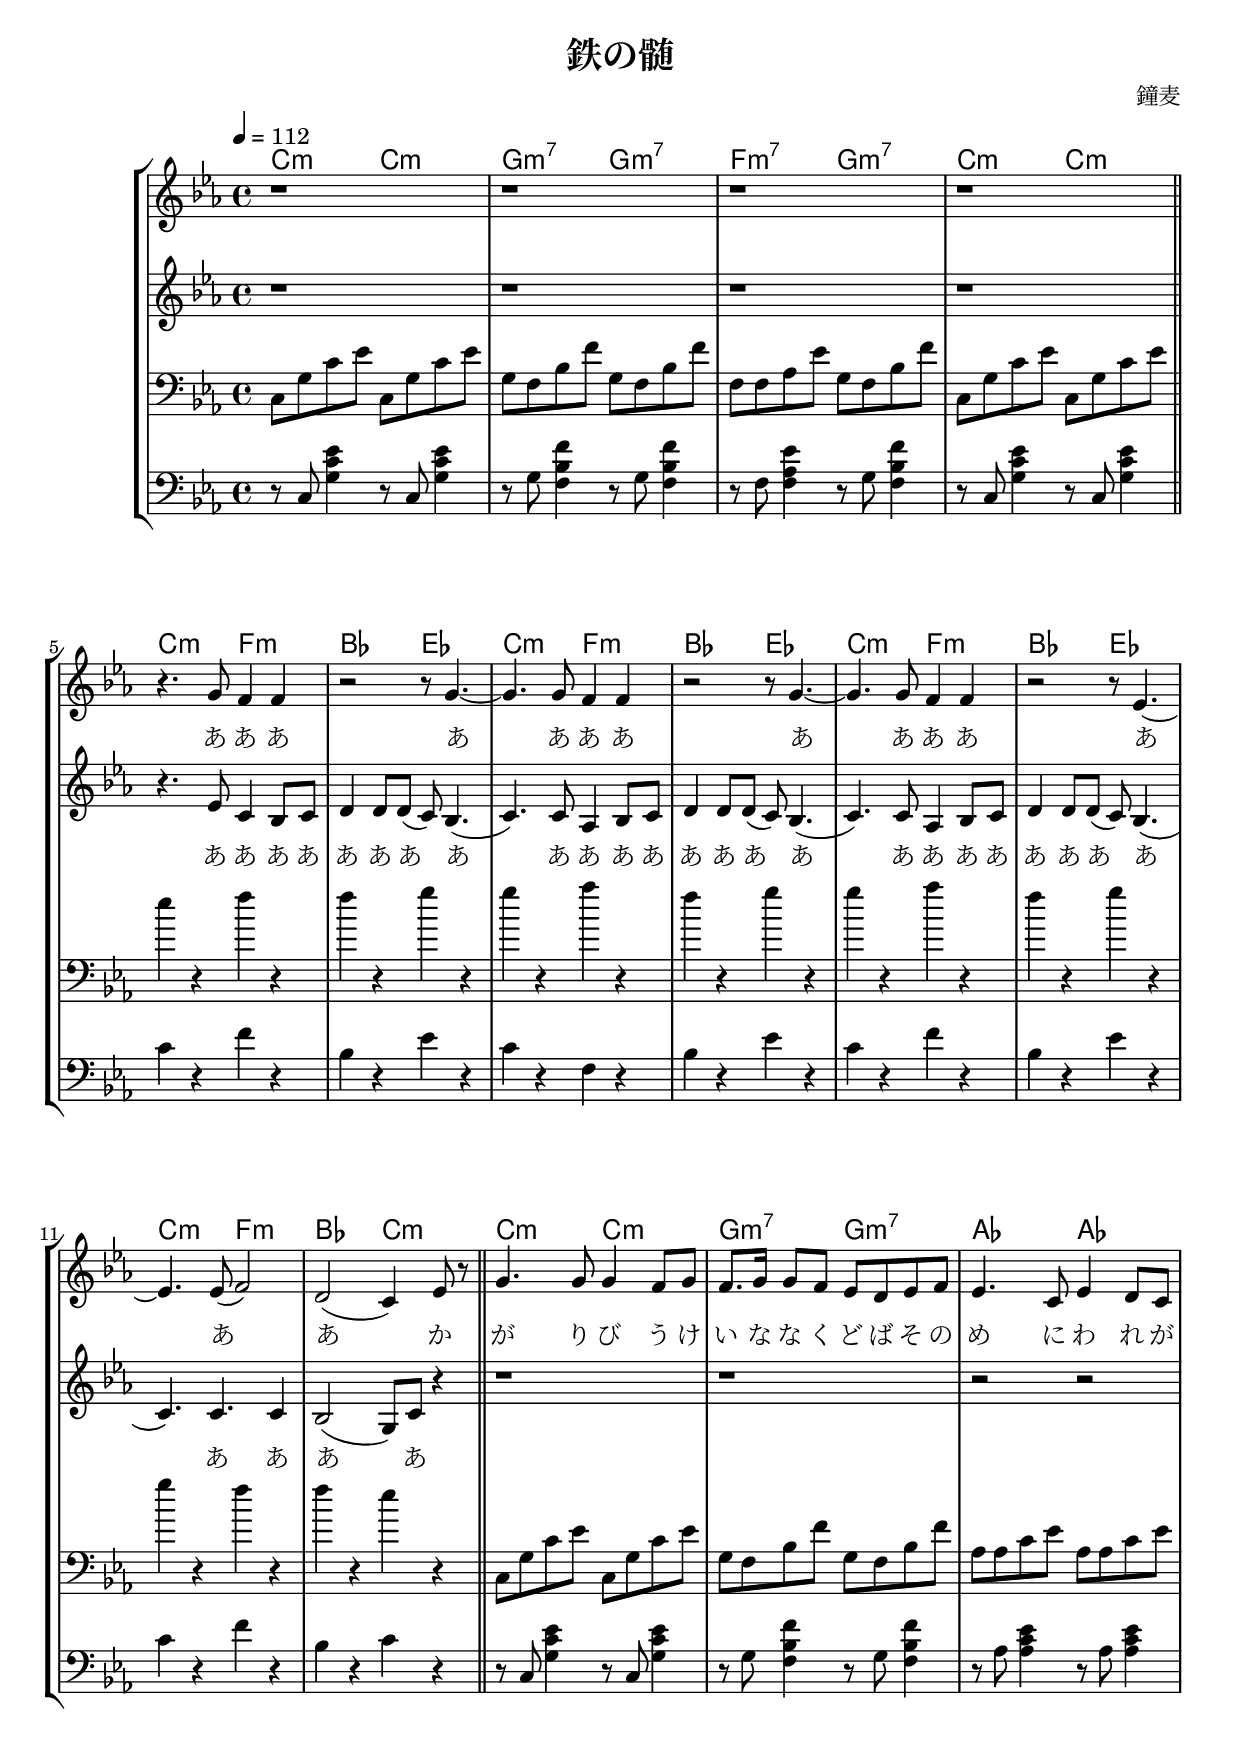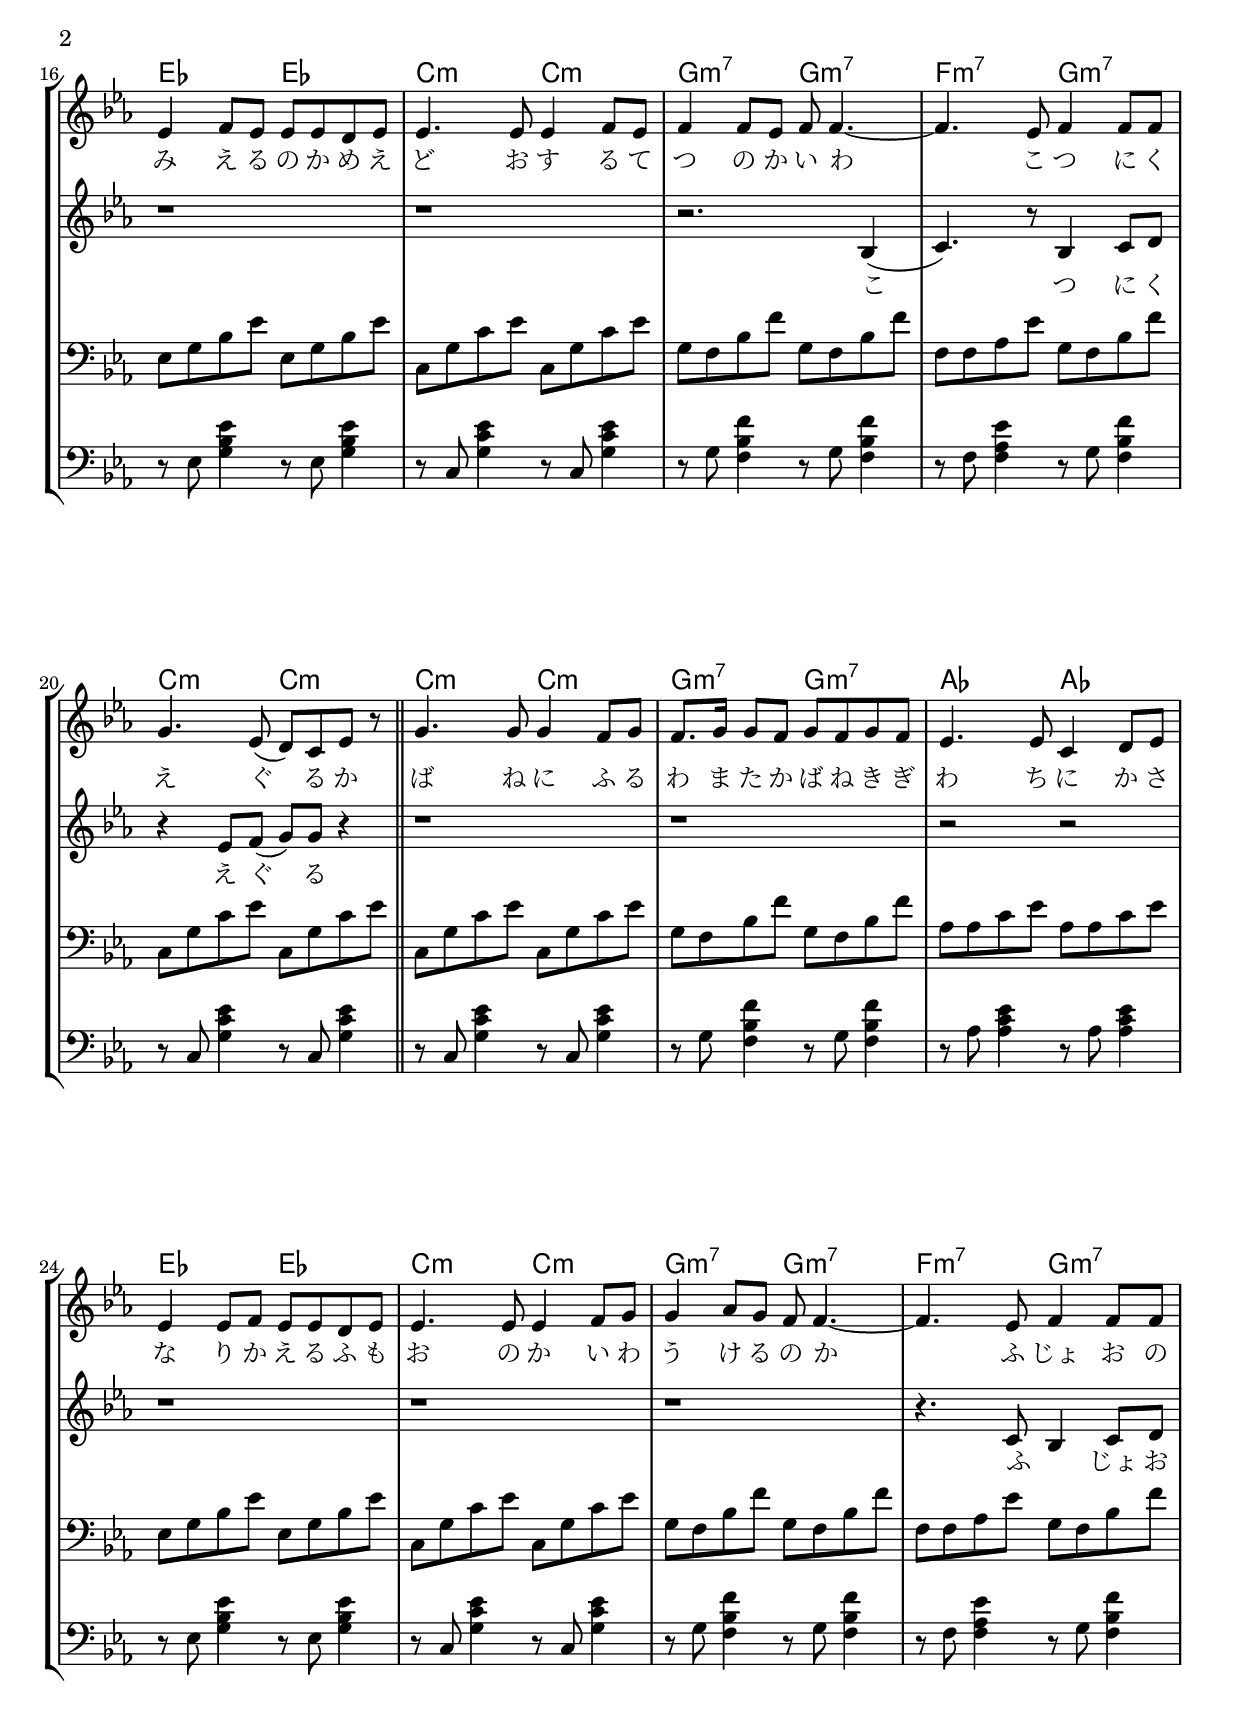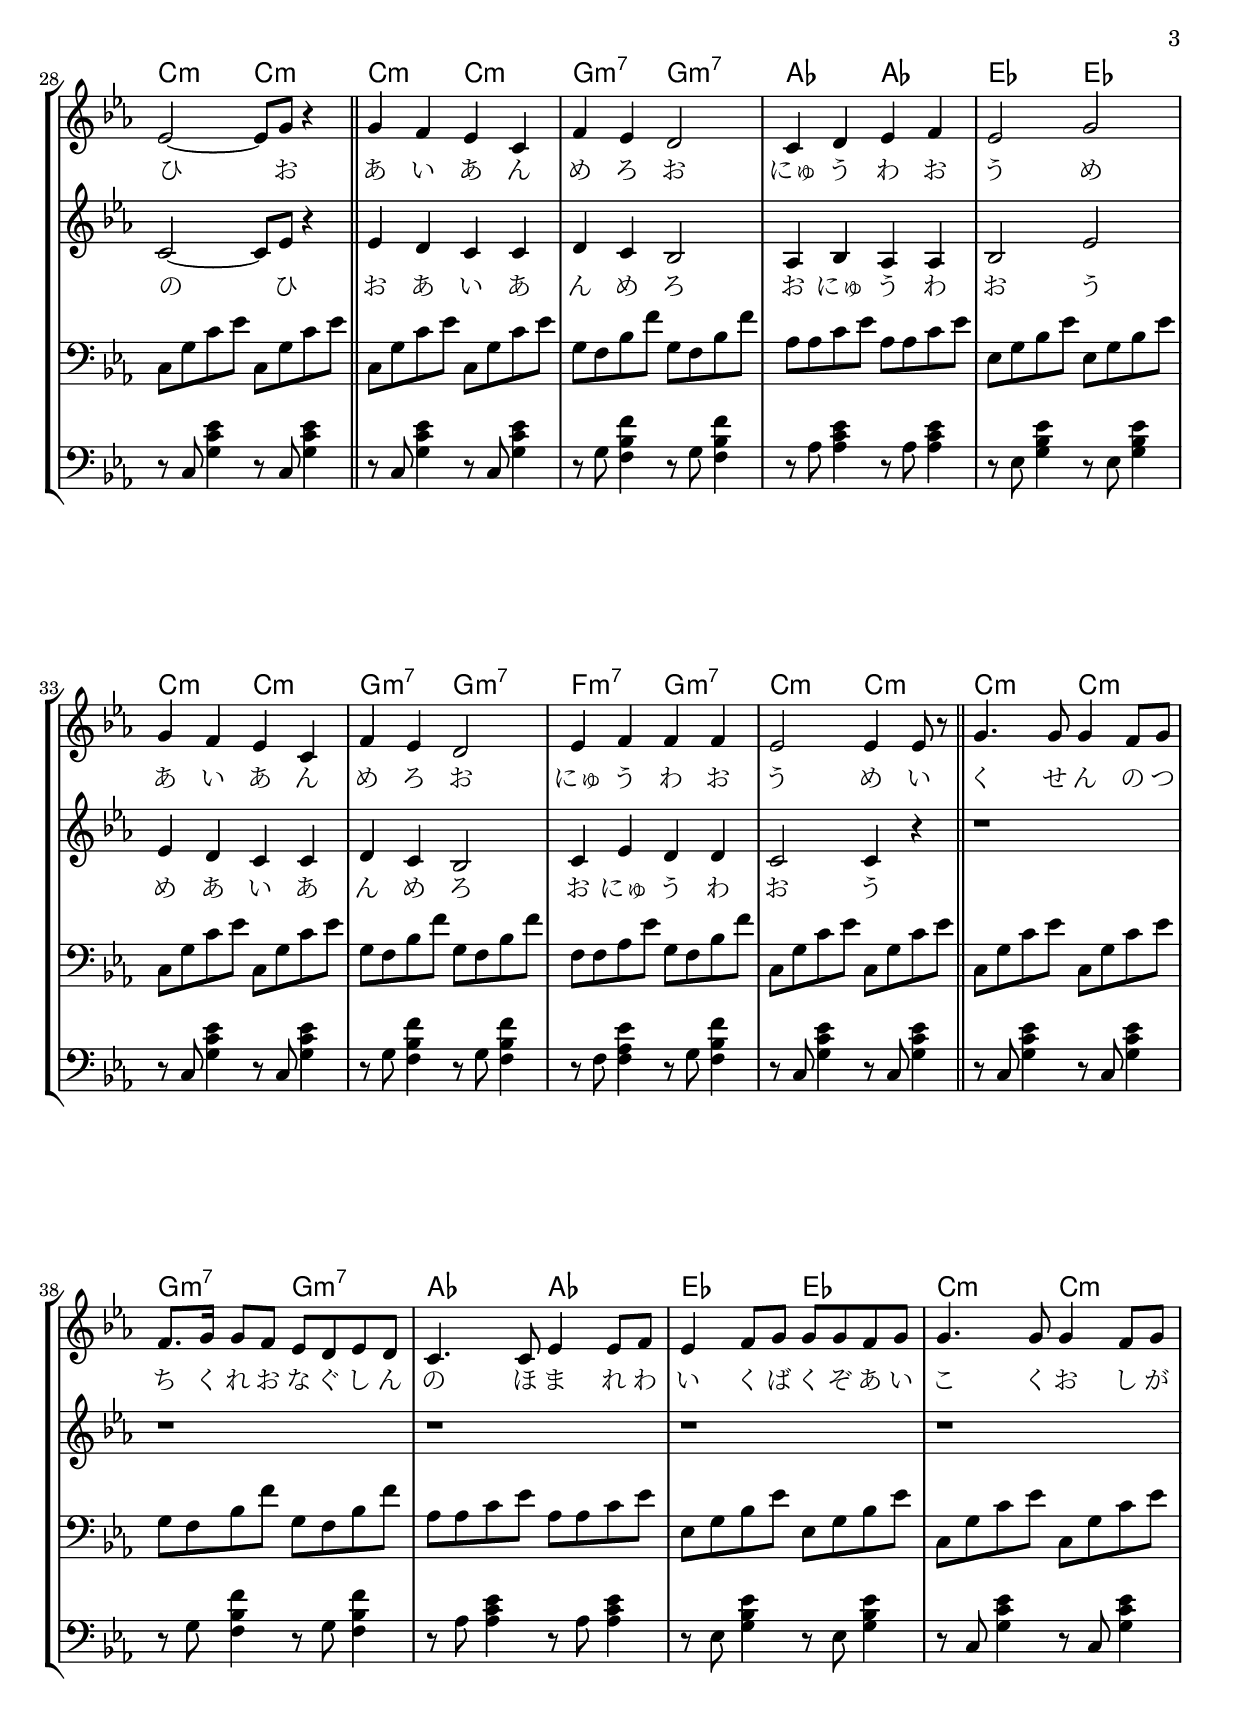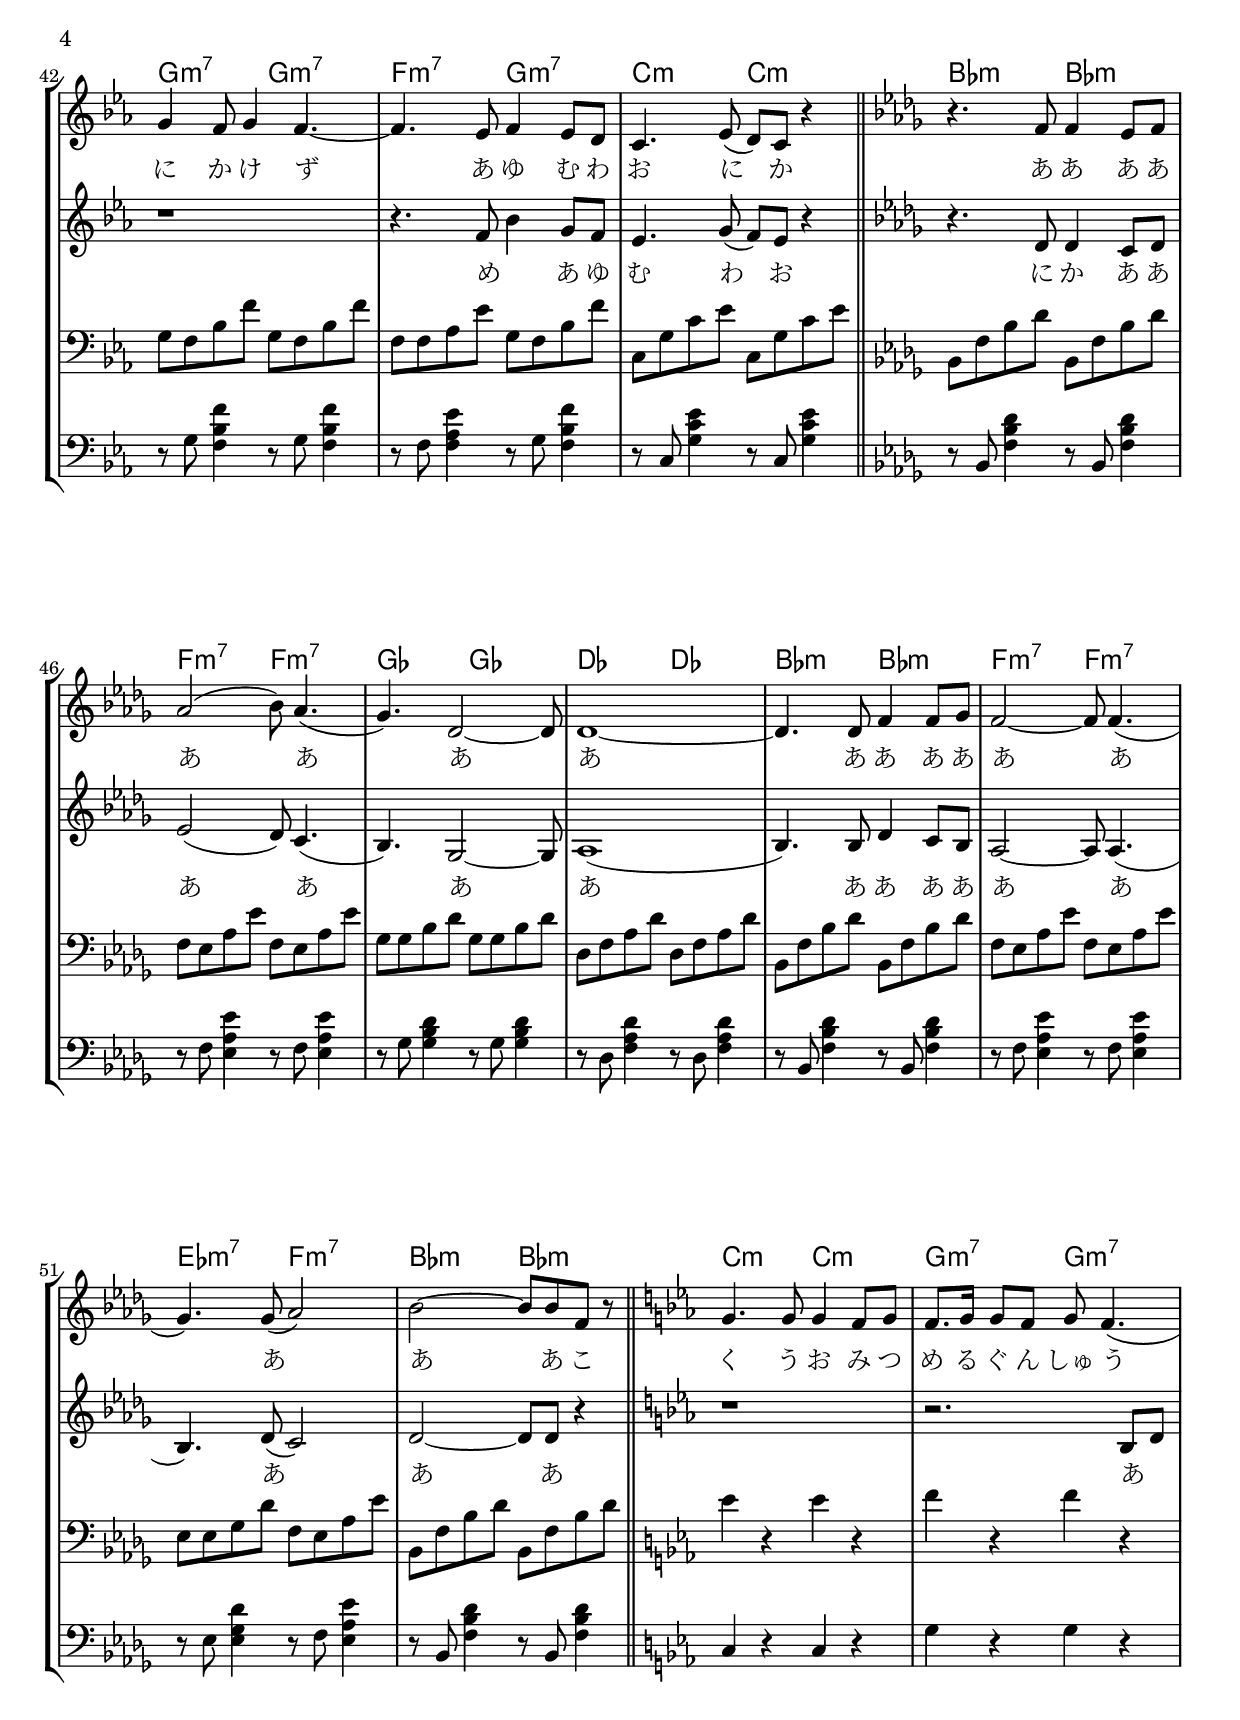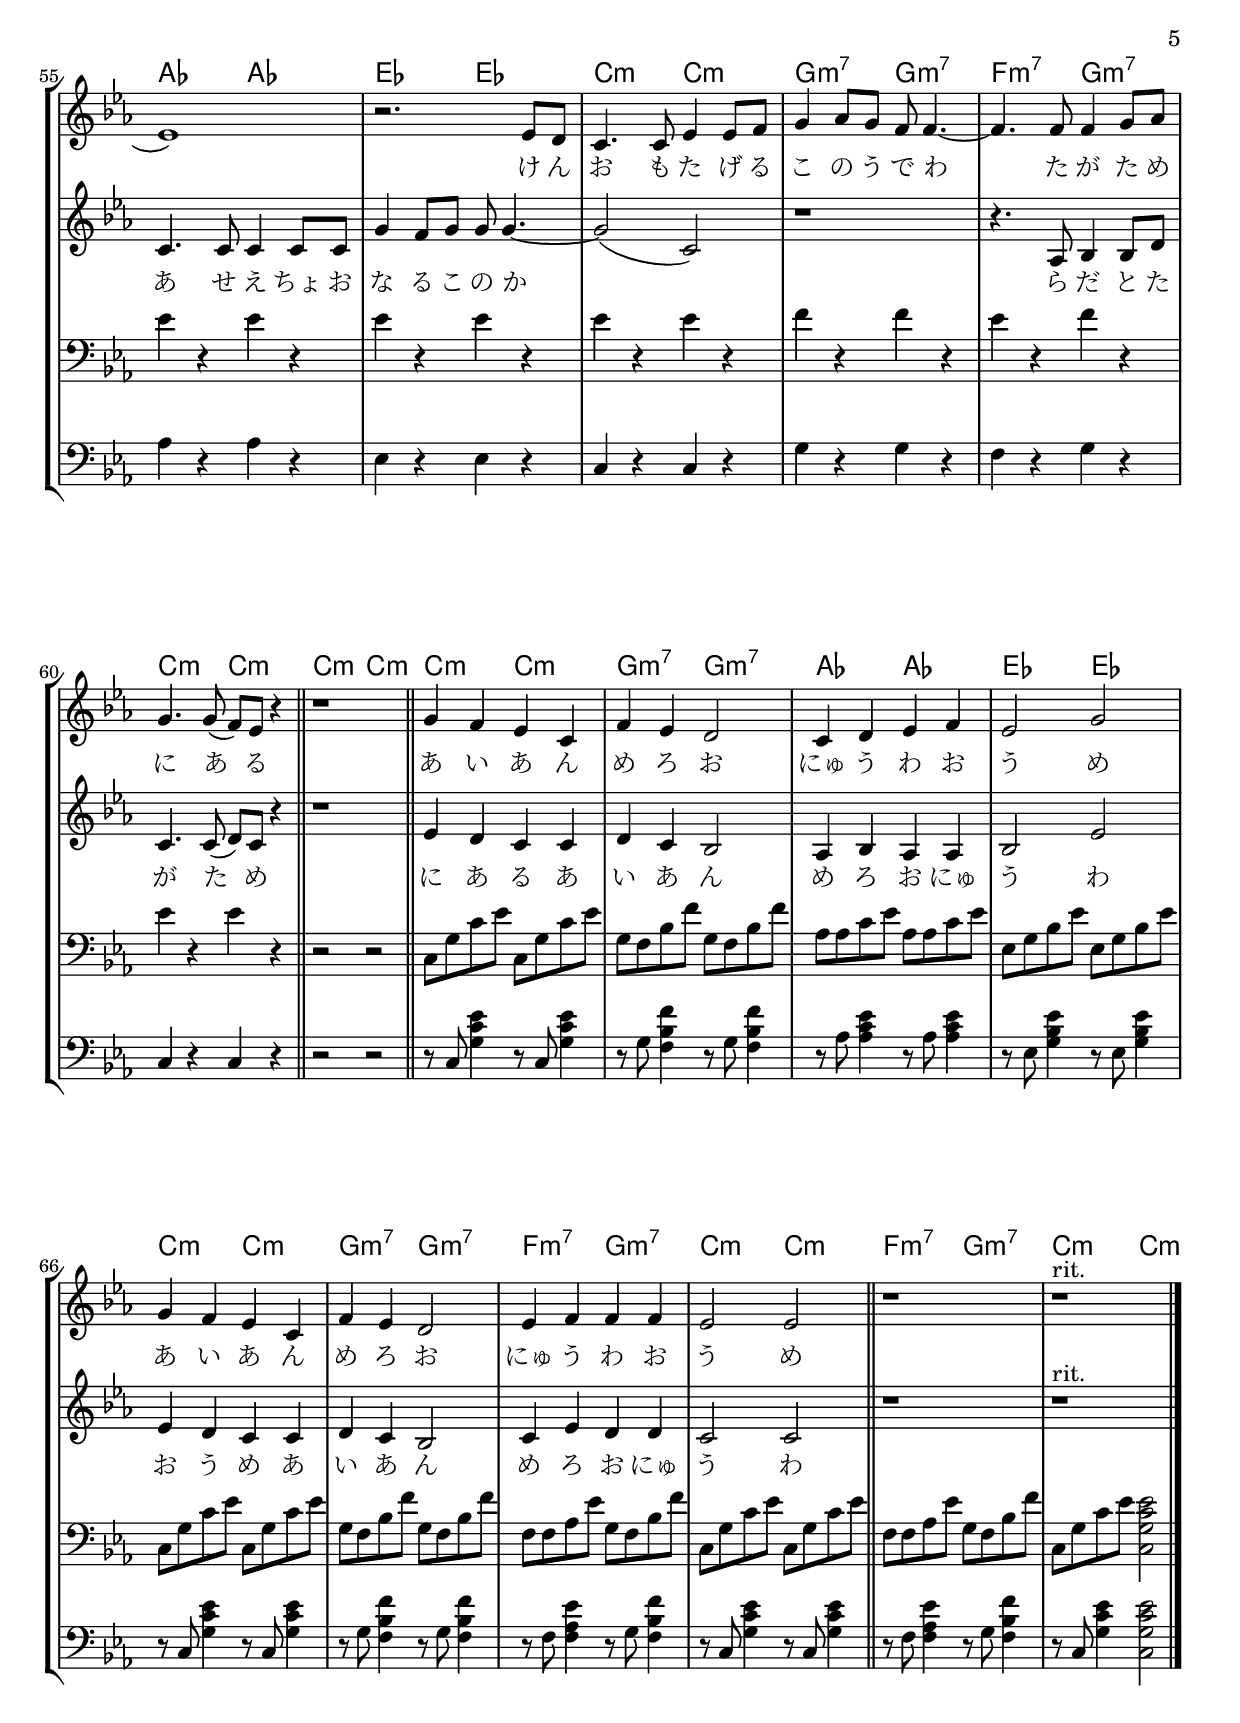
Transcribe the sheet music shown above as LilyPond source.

\version "2.12.1"

\header {
	title = \markup {鉄の髄}
	composer = \markup \center-column {鐘麦}
}

harmony = \chordmode {
	c2:m c:m g:min7 g:min7 f:min7 g:min7 c:m c:m 

	c:m f:m bes es c:m f:m bes es c:m f:m bes es c:m f:m bes c:m 

	c:m c:m g:min7 g:min7 as as es es c:m c:m g:min7 g:min7 f:min7 g:min7 c:m c:m 

	c:m c:m g:min7 g:min7 as as es es c:m c:m g:min7 g:min7 f:min7 g:min7 c:m c:m 

	c:m c:m g:min7 g:min7 as as es es c:m c:m g:min7 g:min7 f:min7 g:min7 c:m c:m 

	c:m c:m g:min7 g:min7 as as es es c:m c:m g:min7 g:min7 f:min7 g:min7 c:m c:m 

	bes:m bes:m f:min7 f:min7 ges ges des des bes:m bes:m f:min7 f:min7 es:min7 f:min7 bes:m bes:m 

	c:m c:m g:min7 g:min7 as as es es c:m c:m g:min7 g:min7 f:min7 g:min7 c:m c:m 

	c:m c:m 

	c:m c:m g:min7 g:min7 as as es es c:m c:m g:min7 g:min7 f:min7 g:min7 c:m c:m 

	f:min7 g:min7 c:m c:m 
}

melody = {
	\key es \major
	\tempo 4 = 112
	r1 | r1 | r1 | r1   
	\set Staff.midiInstrument = #"Viola"
	r4. g'8  f'4  f'4 
	r2  r8  g'4.~ 
	g'4.  g'8  f'4  f'4 
	r2  r8  g'4.~ 
	g'4.  g'8  f'4  f'4 
	r2  r8  es'4.~ 
	es'4.  es'8  (f'2) 
	d'2  (c'4)  	\set Staff.midiInstrument = #"mmi0.42"
	es'8  r8 
	g'4.  g'8  g'4  f'8  g'8 
	f'8.  g'16  g'8  f'8  es'8  d'8  es'8  f'8 
	es'4.  c'8  es'4  d'8  c'8 
	es'4  f'8  es'8  es'8  es'8  d'8  es'8 
	es'4.  es'8  es'4  f'8  es'8 
	f'4  f'8  es'8  f'8  f'4.~ 
	f'4.  es'8  f'4  f'8  f'8 
	g'4.  es'8  (d'8)  c'8  	\set Staff.midiInstrument = #"mmi0.42"
	es'8  r8 
	g'4.  g'8  g'4  f'8  g'8 
	f'8.  g'16  g'8  f'8  g'8  f'8  g'8  f'8 
	es'4.  es'8  c'4  d'8  es'8 
	es'4  es'8  f'8  es'8  es'8  d'8  es'8 
	es'4.  es'8  es'4  f'8  g'8 
	g'4  as'8  g'8  f'8  f'4.~ 
	f'4.  es'8  f'4  f'8  f'8 
	es'2~es'8  g'8  	r4 	\set Staff.midiInstrument = #"mmi0.42"
	g'4  f'4  es'4  c'4 
	f'4  es'4  d'2 
	c'4  d'4  es'4  f'4 
	es'2  g'2 
	g'4  f'4  es'4  c'4 
	f'4  es'4  d'2 
	es'4  f'4  f'4  f'4 
	es'2  es'4  	\set Staff.midiInstrument = #"mmi0.42"
	es'8  r8 
	g'4.  g'8  g'4  f'8  g'8 
	f'8.  g'16  g'8  f'8  es'8  d'8  es'8  d'8 
	c'4.  c'8  es'4  es'8  f'8 
	es'4  f'8  g'8  g'8  g'8  f'8  g'8 
	g'4.  g'8  g'4  f'8  g'8 
	g'4  f'8  g'4  f'4.~ 
	f'4.  es'8  f'4  es'8  d'8 
	c'4.  es'8  (d'8)  c'8  	r4 	\set Staff.midiInstrument = #"fss0.42"
		\key des \major
r4. f'8  f'4  es'8  f'8 
	as'2  (bes'8)  as'4. 
	(ges'4.)  des'2~des'8 
	des'1~ 
	des'4.  des'8  f'4  f'8  ges'8 
	f'2~f'8  f'4. 
	(ges'4.)  ges'8  (as'2) 
	bes'2~bes'8  bes'8  	\set Staff.midiInstrument = #"mmi0.42"
	f'8  r8 
		\key es \major
g'4.  g'8  g'4  f'8  g'8 
	f'8.  g'16  g'8  f'8  g'8  f'4. 
	(es'1) 
	r2.  es'8  d'8 
	c'4.  c'8  es'4  es'8  f'8 
	g'4  as'8  g'8  f'8  f'4.~ 
	f'4.  f'8  f'4  g'8  as'8 
	g'4.  g'8  (f'8)  es'8  	r4 	r1   
	\set Staff.midiInstrument = #"mmi0.42"
	g'4  f'4  es'4  c'4 
	f'4  es'4  d'2 
	c'4  d'4  es'4  f'4 
	es'2  g'2 
	g'4  f'4  es'4  c'4 
	f'4  es'4  d'2 
	es'4  f'4  f'4  f'4 
	es'2  es'2
	r1 | r1^"rit." \bar "|."
}

words = \lyricmode {
	
	あ  あ  あ  あ  あ  あ  あ  あ  あ  あ  あ  あ  あ  あ  
	か  が  り  び  う  け  い  な  な  く  ど  ば  そ  の  め  に  わ  れ  が  み  え  る  の  か  め  え  ど  お  す  る  て  つ  の  か  い  わ  こ  つ  に  く  え  ぐ  る  
	か  ば  ね  に  ふ  る  わ  ま  た  か  ば  ね  き  ぎ  わ  ち  に  か  さ  な  り  か  え  る  ふ  も  お  の  か  い  わ  う  け  る  の  か  ふ  じょ  お  の  ひ  お  
	あ  い  あ  ん  め  ろ  お  にゅ  う  わ  お  う  め  あ  い  あ  ん  め  ろ  お  にゅ  う  わ  お  う  め  
	い  く  せ  ん  の  つ  ち  く  れ  お  な  ぐ  し  ん  の  ほ  ま  れ  わ  い  く  ば  く  ぞ  あ  い  こ  く  お  し  が  に  か  け  ず  あ  ゆ  む  わ  お  に  か  
	あ  あ  あ  あ  あ  あ  あ  あ  あ  あ  あ  あ  あ  あ  あ  あ  あ  
	こ  く  う  お  み  つ  め  る  ぐ  ん  しゅ  う  け  ん  お  も  た  げ  る  こ  の  う  で  わ  た  が  た  め  に  あ  る  
	
	あ  い  あ  ん  め  ろ  お  にゅ  う  わ  お  う  め  あ  い  あ  ん  め  ろ  お  にゅ  う  わ  お  う  め  
	
}

secondmelody = {
	\key es \major
	\tempo 4 = 112
	r1 | r1 | r1 | r1   
	\set Staff.midiInstrument = #"Violin"
	r4. es'8  c'4  bes8  c'8 
	d'4  d'8  d'8  (c'8)  bes4. 
	(c'4.)  c'8  as4  bes8  c'8 
	d'4  d'8  d'8  (c'8)  bes4. 
	(c'4.)  c'8  as4  bes8  c'8 
	d'4  d'8  d'8  (c'8)  bes4. 
	(c'4.)  c'4.  c'4 
	bes2  (g8)  c'8  	r4 	\set Staff.midiInstrument = #"fss0.42"
	r1 ~ 
	r1 
	 r2  r2 
	r1 
	r1 
	r2.  bes4 
	(c'4.)  r8  bes4  c'8  d'8 
	r4  es'8  f'8  (g'8)  g'8  	r4 	\set Staff.midiInstrument = #"fss0.42"
	r1 ~ 
	r1 
	 r2  r2 
	r1 
	r1 
	r1 
	r4.  c'8  bes4  c'8  d'8 
	c'2~c'8  es'8  	r4 	\set Staff.midiInstrument = #"fss0.42"
	es'4  d'4  c'4  c'4 
	d'4  c'4  bes2 
	as4  bes4  as4  as4 
	bes2  es'2 
	es'4  d'4  c'4  c'4 
	d'4  c'4  bes2 
	c'4  es'4  d'4  d'4 
	c'2  c'4  	r4 	\set Staff.midiInstrument = #"fss0.42"
	r1 ~ 
	r1 
	 r1 
	r1 
	r1 
	r1 
	r4.  f'8  bes'4  g'8  f'8 
	es'4.  g'8  (f'8)  es'8  	r4 	\set Staff.midiInstrument = #"fss0.42"
		\key des \major
r4. des'8  des'4  c'8  des'8 
	es'2  (des'8)  c'4. 
	(bes4.)  ges2~ges8 
	as1 
	(bes4.)  bes8  des'4  c'8  bes8 
	as2~as8  as4. 
	(bes4.)  des'8  (c'2) 
	des'2~des'8  des'8  	r4 	\set Staff.midiInstrument = #"fss0.42"
		\key es \major
r1 ~ 
	r2.  bes8  d'8 
	c'4.  c'8  c'4  c'8  c'8 
	g'4  f'8  g'8  g'8  g'4.~ 
	g'2  (c'2) 
	r1 
	r4.  as8  bes4  bes8  d'8 
	c'4.  c'8  (d'8)  c'8  	r4 	r1   
	\set Staff.midiInstrument = #"fss0.42"
	es'4  d'4  c'4  c'4 
	d'4  c'4  bes2 
	as4  bes4  as4  as4 
	bes2  es'2 
	es'4  d'4  c'4  c'4 
	d'4  c'4  bes2 
	c'4  es'4  d'4  d'4 
	c'2  c'2
	r1 | r1^"rit." \bar "|."
}

secondwords = \lyricmode {
	
	あ  あ  あ  あ  あ  あ  あ  あ  あ  あ  あ  あ  あ  あ  あ  あ  あ  あ  あ  あ  あ  あ  あ  あ  あ  あ  あ  あ  
	こ  つ  に  く  え  ぐ  る  
	ふ  じょ  お  の  ひ  お  
	あ  い  あ  ん  め  ろ  お  にゅ  う  わ  お  う  め  あ  い  あ  ん  め  ろ  お  にゅ  う  わ  お  う  め  
	あ  ゆ  む  わ  お  に  か  
	あ  あ  あ  あ  あ  あ  あ  あ  あ  あ  あ  あ  あ  あ  あ  あ  あ  
	せ  え  ちょ  お  な  る  こ  の  か  ら  だ  と  た  が  た  め  に  あ  る  
	
	あ  い  あ  ん  め  ろ  お  にゅ  う  わ  お  う  め  あ  い  あ  ん  め  ろ  お  にゅ  う  わ  お  う  め  
	
}

tempochange = {
	\tempo 4 = 112
	r1 | r1 | r1 | r1 \bar "||"
	\tempo 4 = 112
	r1 | r1 | r1 | r1 | r1 | r1 | r1 | r1 \bar "||"
	\tempo 4 = 112
	r1 | r1 | r1 | r1 | r1 | r1 | r1 | r1 \bar "||"
	\tempo 4 = 112
	r1 | r1 | r1 | r1 | r1 | r1 | r1 | r1 \bar "||"
	\tempo 4 = 112
	r1 | r1 | r1 | r1 | r1 | r1 | r1 | r1 \bar "||"
	\tempo 4 = 112
	r1 | r1 | r1 | r1 | r1 | r1 | r1 | r1 \bar "||"
	\tempo 4 = 112
	r1 | r1 | r1 | r1 | r1 | r1 | r1 | r1 \bar "||"
	\tempo 4 = 112
	r1 | r1 | r1 | r1 | r1 | r1 | r1 | r1 \bar "||"
	\tempo 4 = 112
	r1 \bar "||"
	\tempo 4 = 112
	r1 | r1 | r1 | r1 | r1 | r1 | r1 | r1 \bar "||"
	\tempo 4 = 112
	r1 | \tempo 4 = 84 r2 \tempo 4 = 74 r2 \bar "|."
}

mainacc = {
	\clef bass
	\set Staff.midiInstrument = #"Brass Section"
	\key es \major
	\tempo 4 = 112
	c8 g8 c'8 es'8
	c8 g8 c'8 es'8
	g8 f8 bes8 f'8
	g8 f8 bes8 f'8
	f8 f8 as8 es'8
	g8 f8 bes8 f'8
	c8 g8 c'8 es'8
	c8 g8 c'8 es'8
	\bar "||"

	\set Staff.midiInstrument = #"Cello"
	es''4 r4
	f''4 r4
	f''4 r4
	g''4 r4
	g''4 r4
	as''4 r4
	f''4 r4
	g''4 r4
	g''4 r4
	as''4 r4
	f''4 r4
	g''4 r4
	g''4 r4
	f''4 r4
	f''4 r4
	es''4 r4
	\bar "||"

	\set Staff.midiInstrument = #"Brass Section"
	c8 g8 c'8 es'8
	c8 g8 c'8 es'8
	g8 f8 bes8 f'8
	g8 f8 bes8 f'8
	as8 as8 c'8 es'8
	as8 as8 c'8 es'8
	es8 g8 bes8 es'8
	es8 g8 bes8 es'8
	c8 g8 c'8 es'8
	c8 g8 c'8 es'8
	g8 f8 bes8 f'8
	g8 f8 bes8 f'8
	f8 f8 as8 es'8
	g8 f8 bes8 f'8
	c8 g8 c'8 es'8
	c8 g8 c'8 es'8
	\bar "||"

	\set Staff.midiInstrument = #"Brass Section"
	c8 g8 c'8 es'8
	c8 g8 c'8 es'8
	g8 f8 bes8 f'8
	g8 f8 bes8 f'8
	as8 as8 c'8 es'8
	as8 as8 c'8 es'8
	es8 g8 bes8 es'8
	es8 g8 bes8 es'8
	c8 g8 c'8 es'8
	c8 g8 c'8 es'8
	g8 f8 bes8 f'8
	g8 f8 bes8 f'8
	f8 f8 as8 es'8
	g8 f8 bes8 f'8
	c8 g8 c'8 es'8
	c8 g8 c'8 es'8
	\bar "||"

	\set Staff.midiInstrument = #"Brass Section"
	c8 g8 c'8 es'8
	c8 g8 c'8 es'8
	g8 f8 bes8 f'8
	g8 f8 bes8 f'8
	as8 as8 c'8 es'8
	as8 as8 c'8 es'8
	es8 g8 bes8 es'8
	es8 g8 bes8 es'8
	c8 g8 c'8 es'8
	c8 g8 c'8 es'8
	g8 f8 bes8 f'8
	g8 f8 bes8 f'8
	f8 f8 as8 es'8
	g8 f8 bes8 f'8
	c8 g8 c'8 es'8
	c8 g8 c'8 es'8
	\bar "||"

	\set Staff.midiInstrument = #"Brass Section"
	c8 g8 c'8 es'8
	c8 g8 c'8 es'8
	g8 f8 bes8 f'8
	g8 f8 bes8 f'8
	as8 as8 c'8 es'8
	as8 as8 c'8 es'8
	es8 g8 bes8 es'8
	es8 g8 bes8 es'8
	c8 g8 c'8 es'8
	c8 g8 c'8 es'8
	g8 f8 bes8 f'8
	g8 f8 bes8 f'8
	f8 f8 as8 es'8
	g8 f8 bes8 f'8
	c8 g8 c'8 es'8
	c8 g8 c'8 es'8
	\bar "||"

	\set Staff.midiInstrument = #"String Ensemble 2"
	\key des \major
	bes,8 f8 bes8 des'8
	bes,8 f8 bes8 des'8
	f8 es8 as8 es'8
	f8 es8 as8 es'8
	ges8 ges8 bes8 des'8
	ges8 ges8 bes8 des'8
	des8 f8 as8 des'8
	des8 f8 as8 des'8
	bes,8 f8 bes8 des'8
	bes,8 f8 bes8 des'8
	f8 es8 as8 es'8
	f8 es8 as8 es'8
	es8 es8 ges8 des'8
	f8 es8 as8 es'8
	bes,8 f8 bes8 des'8
	bes,8 f8 bes8 des'8
	\bar "||"

	\set Staff.midiInstrument = #"Bright Acoustic"
	\key es \major
	es'4 r4
	es'4 r4
	f'4 r4
	f'4 r4
	es'4 r4
	es'4 r4
	es'4 r4
	es'4 r4
	es'4 r4
	es'4 r4
	f'4 r4
	f'4 r4
	es'4 r4
	f'4 r4
	es'4 r4
	es'4 r4
	\bar "||"

	\set Staff.midiInstrument = #"Acoustic grand"
	r2
	r2
	\bar "||"

	\set Staff.midiInstrument = #"Brass Section"
	c8 g8 c'8 es'8
	c8 g8 c'8 es'8
	g8 f8 bes8 f'8
	g8 f8 bes8 f'8
	as8 as8 c'8 es'8
	as8 as8 c'8 es'8
	es8 g8 bes8 es'8
	es8 g8 bes8 es'8
	c8 g8 c'8 es'8
	c8 g8 c'8 es'8
	g8 f8 bes8 f'8
	g8 f8 bes8 f'8
	f8 f8 as8 es'8
	g8 f8 bes8 f'8
	c8 g8 c'8 es'8
	c8 g8 c'8 es'8
	\bar "||"

	\set Staff.midiInstrument = #"Brass Section"
	f8 f8 as8 es'8
	g8 f8 bes8 f'8
	c8 g8 c'8 es'8
	<c g c' es'>2
	\bar "|."
}

subacc = {
	\clef bass
	\set Staff.midiInstrument = #"Orchestra Hit"
	\key es \major
	\tempo 4 = 112
	r8 c <g c' es'>4
	r8 c <g c' es'>4
	r8 g <f bes f'>4
	r8 g <f bes f'>4
	r8 f <f as es'>4
	r8 g <f bes f'>4
	r8 c <g c' es'>4
	r8 c <g c' es'>4
	\bar "||"

	\set Staff.midiInstrument = #"Contrabass"
	c'4 r4
	f'4 r4
	bes4 r4
	es'4 r4
	c'4 r4
	f4 r4
	bes4 r4
	es'4 r4
	c'4 r4
	f'4 r4
	bes4 r4
	es'4 r4
	c'4 r4
	f'4 r4
	bes4 r4
	c'4 r4
	\bar "||"

	\set Staff.midiInstrument = #"Orchestra Hit"
	r8 c <g c' es'>4
	r8 c <g c' es'>4
	r8 g <f bes f'>4
	r8 g <f bes f'>4
	r8 as <as c' es'>4
	r8 as <as c' es'>4
	r8 es <g bes es'>4
	r8 es <g bes es'>4
	r8 c <g c' es'>4
	r8 c <g c' es'>4
	r8 g <f bes f'>4
	r8 g <f bes f'>4
	r8 f <f as es'>4
	r8 g <f bes f'>4
	r8 c <g c' es'>4
	r8 c <g c' es'>4
	\bar "||"

	\set Staff.midiInstrument = #"Orchestra Hit"
	r8 c <g c' es'>4
	r8 c <g c' es'>4
	r8 g <f bes f'>4
	r8 g <f bes f'>4
	r8 as <as c' es'>4
	r8 as <as c' es'>4
	r8 es <g bes es'>4
	r8 es <g bes es'>4
	r8 c <g c' es'>4
	r8 c <g c' es'>4
	r8 g <f bes f'>4
	r8 g <f bes f'>4
	r8 f <f as es'>4
	r8 g <f bes f'>4
	r8 c <g c' es'>4
	r8 c <g c' es'>4
	\bar "||"

	\set Staff.midiInstrument = #"Orchestra Hit"
	r8 c <g c' es'>4
	r8 c <g c' es'>4
	r8 g <f bes f'>4
	r8 g <f bes f'>4
	r8 as <as c' es'>4
	r8 as <as c' es'>4
	r8 es <g bes es'>4
	r8 es <g bes es'>4
	r8 c <g c' es'>4
	r8 c <g c' es'>4
	r8 g <f bes f'>4
	r8 g <f bes f'>4
	r8 f <f as es'>4
	r8 g <f bes f'>4
	r8 c <g c' es'>4
	r8 c <g c' es'>4
	\bar "||"

	\set Staff.midiInstrument = #"Orchestra Hit"
	r8 c <g c' es'>4
	r8 c <g c' es'>4
	r8 g <f bes f'>4
	r8 g <f bes f'>4
	r8 as <as c' es'>4
	r8 as <as c' es'>4
	r8 es <g bes es'>4
	r8 es <g bes es'>4
	r8 c <g c' es'>4
	r8 c <g c' es'>4
	r8 g <f bes f'>4
	r8 g <f bes f'>4
	r8 f <f as es'>4
	r8 g <f bes f'>4
	r8 c <g c' es'>4
	r8 c <g c' es'>4
	\bar "||"

	\set Staff.midiInstrument = #"Timpani"
	\key des \major
	r8 bes, <f bes des'>4
	r8 bes, <f bes des'>4
	r8 f <es as es'>4
	r8 f <es as es'>4
	r8 ges <ges bes des'>4
	r8 ges <ges bes des'>4
	r8 des <f as des'>4
	r8 des <f as des'>4
	r8 bes, <f bes des'>4
	r8 bes, <f bes des'>4
	r8 f <es as es'>4
	r8 f <es as es'>4
	r8 es <es ges des'>4
	r8 f <es as es'>4
	r8 bes, <f bes des'>4
	r8 bes, <f bes des'>4
	\bar "||"

	\set Staff.midiInstrument = #"Synth Voice"
	\key es \major
	c4 r4
	c4 r4
	g4 r4
	g4 r4
	as4 r4
	as4 r4
	es4 r4
	es4 r4
	c4 r4
	c4 r4
	g4 r4
	g4 r4
	f4 r4
	g4 r4
	c4 r4
	c4 r4
	\bar "||"

	\set Staff.midiInstrument = #"Acoustic grand"
	r2
	r2
	\bar "||"

	\set Staff.midiInstrument = #"Orchestra Hit"
	r8 c <g c' es'>4
	r8 c <g c' es'>4
	r8 g <f bes f'>4
	r8 g <f bes f'>4
	r8 as <as c' es'>4
	r8 as <as c' es'>4
	r8 es <g bes es'>4
	r8 es <g bes es'>4
	r8 c <g c' es'>4
	r8 c <g c' es'>4
	r8 g <f bes f'>4
	r8 g <f bes f'>4
	r8 f <f as es'>4
	r8 g <f bes f'>4
	r8 c <g c' es'>4
	r8 c <g c' es'>4
	\bar "||"

	\set Staff.midiInstrument = #"Orchestra Hit"
	r8 f <f as es'>4
	r8 g <f bes f'>4
	r8 c <g c' es'>4
	<c g c' es'>2
	\bar "|."
}

percA = {
	\drummode {
	r1 |r1 |r1 |r1 \bar "||"
	r1 |r1 |r1 |r1 |r1 |r1 |r1 |r1 \bar "||"
	r1 |r1 |r1 |r1 |r1 |r1 |r1 |r1 \bar "||"
	r1 |r1 |r1 |r1 |r1 |r1 |r1 |r1 \bar "||"
	r1 |r1 |r1 |r1 |r1 |r1 |r1 |r1 \bar "||"
	r1 |r1 |r1 |r1 |r1 |r1 |r1 |r1 \bar "||"
	r1 |r1 |r1 |r1 |r1 |r1 |r1 |r1 \bar "||"
	r1 |r1 |r1 |r1 |r1 |r1 |r1 |r1 \bar "||"
	r1 \bar "||"
	r1 |r1 |r1 |r1 |r1 |r1 |r1 |r1 \bar "||"
	r1 |r1 \bar "|."
	}
}

percB = {
	\drummode {
	r1 |r1 |r1 |r1 \bar "||"
	r1 |r1 |r1 |r1 |r1 |r1 |r1 |r1 \bar "||"
	r1 |r1 |r1 |r1 |r1 |r1 |r1 |r1 \bar "||"
	r1 |r1 |r1 |r1 |r1 |r1 |r1 |r1 \bar "||"
	r1 |r1 |r1 |r1 |r1 |r1 |r1 |r1 \bar "||"
	r1 |r1 |r1 |r1 |r1 |r1 |r1 |r1 \bar "||"
	r1 |r1 |r1 |r1 |r1 |r1 |r1 |r1 \bar "||"
	r1 |r1 |r1 |r1 |r1 |r1 |r1 |r1 \bar "||"
	r1 \bar "||"
	r1 |r1 |r1 |r1 |r1 |r1 |r1 |r1 \bar "||"
	r1 |r1 \bar "|."
	}
}

percC = {
	\drummode {
	r1 |r1 |r1 |r1 \bar "||"
	r1 |r1 |r1 |r1 |r1 |r1 |r1 |r1 \bar "||"
	r1 |r1 |r1 |r1 |r1 |r1 |r1 |r1 \bar "||"
	r1 |r1 |r1 |r1 |r1 |r1 |r1 |r1 \bar "||"
	r1 |r1 |r1 |r1 |r1 |r1 |r1 |r1 \bar "||"
	r1 |r1 |r1 |r1 |r1 |r1 |r1 |r1 \bar "||"
	r1 |r1 |r1 |r1 |r1 |r1 |r1 |r1 \bar "||"
	r1 |r1 |r1 |r1 |r1 |r1 |r1 |r1 \bar "||"
	r1 \bar "||"
	r1 |r1 |r1 |r1 |r1 |r1 |r1 |r1 \bar "||"
	r1 |r1 \bar "|."
	}
}

percD = {
	\drummode {
	r1 |r1 |r1 |r1 \bar "||"
	r1 |r1 |r1 |r1 |r1 |r1 |r1 |r1 \bar "||"
	r1 |r1 |r1 |r1 |r1 |r1 |r1 |r1 \bar "||"
	r1 |r1 |r1 |r1 |r1 |r1 |r1 |r1 \bar "||"
	r1 |r1 |r1 |r1 |r1 |r1 |r1 |r1 \bar "||"
	r1 |r1 |r1 |r1 |r1 |r1 |r1 |r1 \bar "||"
	r1 |r1 |r1 |r1 |r1 |r1 |r1 |r1 \bar "||"
	r1 |r1 |r1 |r1 |r1 |r1 |r1 |r1 \bar "||"
	r1 \bar "||"
	r1 |r1 |r1 |r1 |r1 |r1 |r1 |r1 \bar "||"
	r1 |r1 \bar "|."
	}
}

percE = {
	\drummode {
	r1 |r1 |r1 |r1 \bar "||"
	r1 |r1 |r1 |r1 |r1 |r1 |r1 |r1 \bar "||"
	r1 |r1 |r1 |r1 |r1 |r1 |r1 |r1 \bar "||"
	r1 |r1 |r1 |r1 |r1 |r1 |r1 |r1 \bar "||"
	r1 |r1 |r1 |r1 |r1 |r1 |r1 |r1 \bar "||"
	r1 |r1 |r1 |r1 |r1 |r1 |r1 |r1 \bar "||"
	r1 |r1 |r1 |r1 |r1 |r1 |r1 |r1 \bar "||"
	r1 |r1 |r1 |r1 |r1 |r1 |r1 |r1 \bar "||"
	r1 \bar "||"
	r1 |r1 |r1 |r1 |r1 |r1 |r1 |r1 \bar "||"
	r1 |r1 \bar "|."
	}
}

\score {
	<<
		\new StaffGroup <<
			\new ChordNames {\harmony}
			\new Voice = "melody" {\melody}
			\new Lyrics \lyricsto "melody" \words
			\new Voice = "secondmelody" {\secondmelody}
			\new Lyrics \lyricsto "secondmelody" \secondwords
			\new Staff = "mainacc" {\mainacc}
			\new Staff = "subacc" {\subacc}
		>>
	>>
	\layout { }
}
